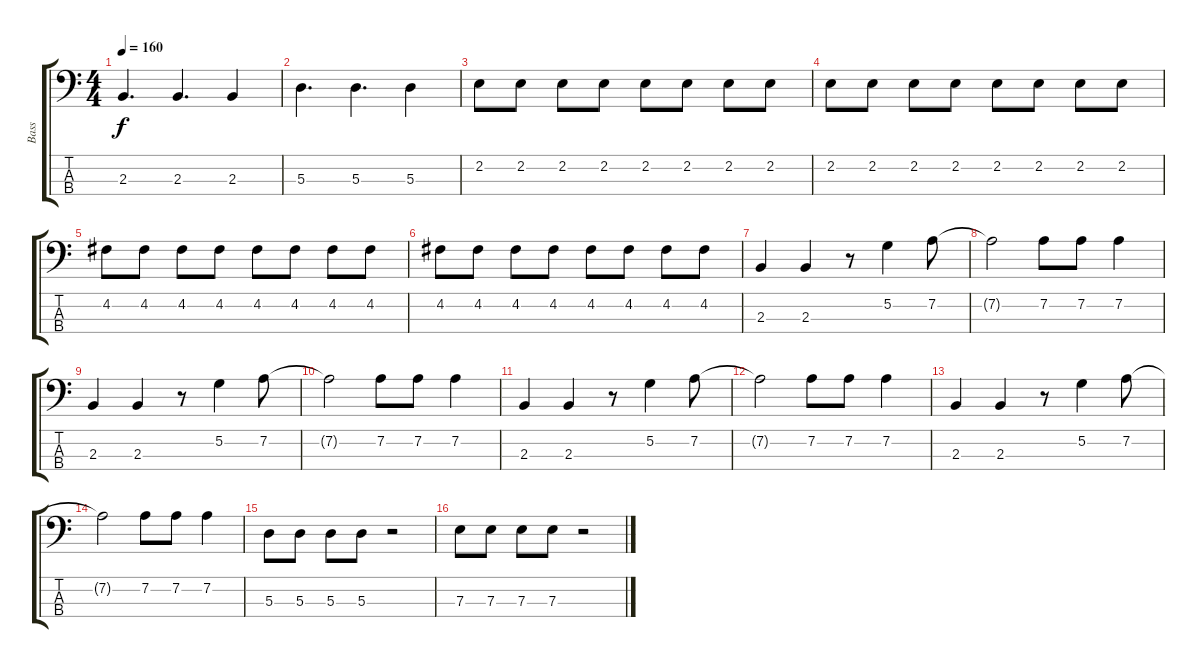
\track ("Bass" "Bass") {instrument electricbassfinger}
\staff {score tabs}
\tuning (G2 D2 A1 E1) {hide}
\ts (4 4)
\tempo 160
\clef f4
\ks c
2.3.4{d dy f} 2.3.4{d} 2.3.4 |
5.3.4{d} 5.3.4{d} 5.3.4 |
2.2.8 2.2.8 2.2.8 2.2.8 2.2.8 2.2.8 2.2.8 2.2.8 |
2.2.8 2.2.8 2.2.8 2.2.8 2.2.8 2.2.8 2.2.8 2.2.8 |
4.2.8 4.2.8 4.2.8 4.2.8 4.2.8 4.2.8 4.2.8 4.2.8 |
4.2.8 4.2.8 4.2.8 4.2.8 4.2.8 4.2.8 4.2.8 4.2.8 |
2.3.4 2.3.4 r.8 5.2.4 7.2.8 |
7.2{t}.2 7.2.8 7.2.8 7.2.4 |
2.3.4 2.3.4 r.8 5.2.4 7.2.8 |
7.2{t}.2 7.2.8 7.2.8 7.2.4 |
2.3.4 2.3.4 r.8 5.2.4 7.2.8 |
7.2{t}.2 7.2.8 7.2.8 7.2.4 |
2.3.4 2.3.4 r.8 5.2.4 7.2.8 |
7.2{t}.2 7.2.8 7.2.8 7.2.4 |
5.3.8 5.3.8 5.3.8 5.3.8 r.2 |
7.3.8 7.3.8 7.3.8 7.3.8 r.2
